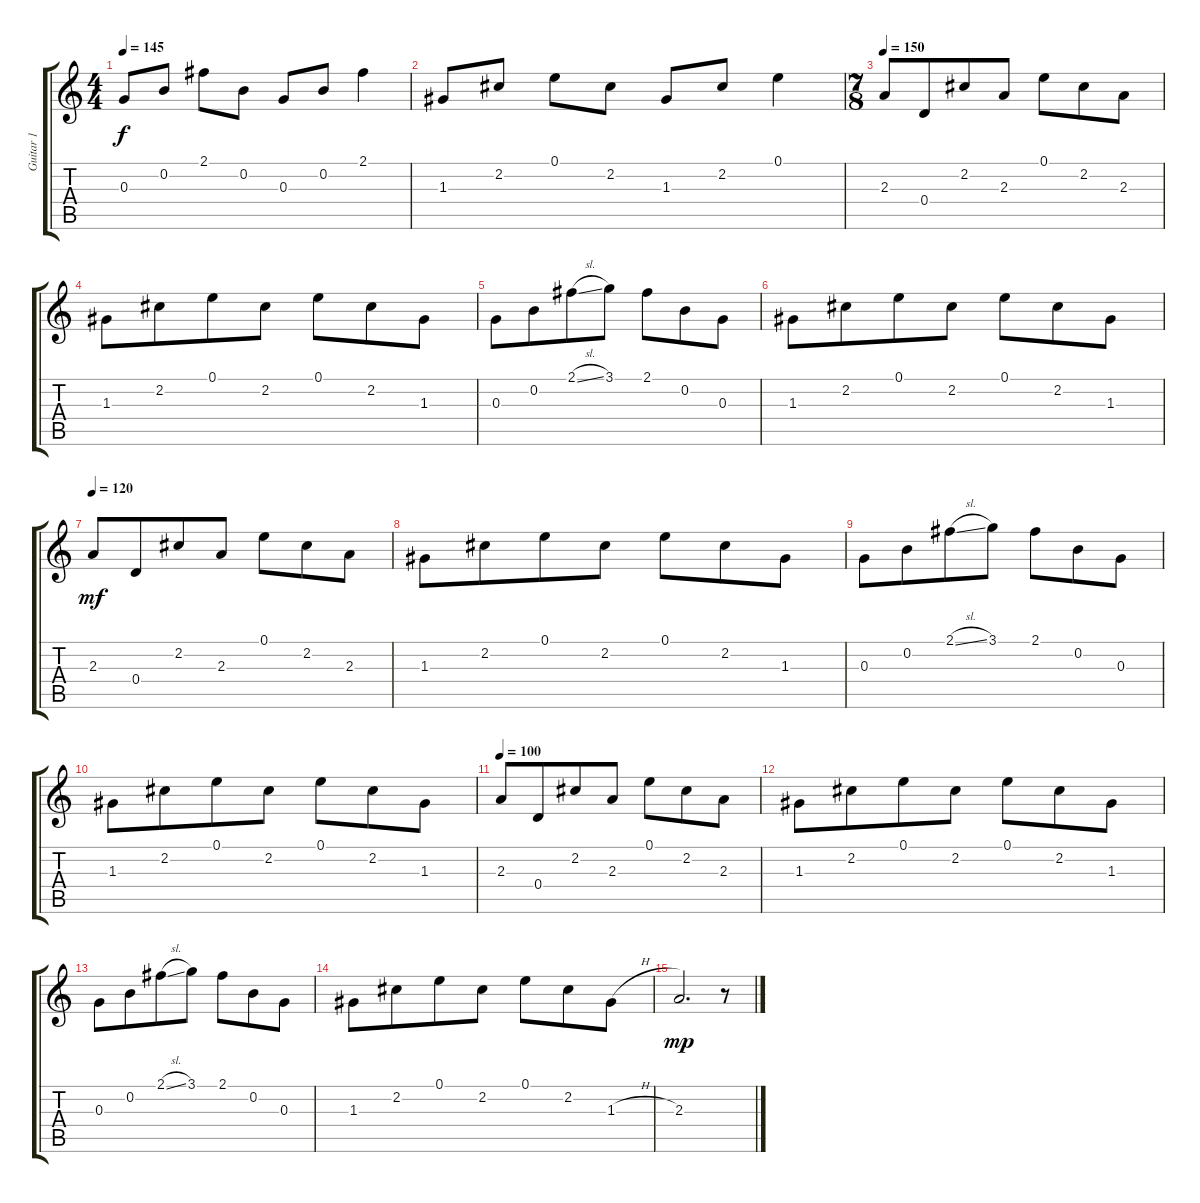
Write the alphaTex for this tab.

\track ("Guitar 1" "Guitar 1") {instrument acousticguitarsteel}
\staff {score tabs}
\tuning (E4 B3 G3 D3 A2 E2) {hide}
\ts (4 4)
\tempo 145
\clef g2
\ks c
0.3.8{dy f} 0.2.8 2.1.8 0.2.8 0.3.8 0.2.8 2.1.4 |
1.3.8 2.2.8 0.1.8 2.2.8 1.3.8 2.2.8 0.1.4 |
\ts (7 8)
\tempo 150
2.3.8 0.4.8 2.2.8 2.3.8 0.1.8 2.2.8 2.3.8 |
1.3.8 2.2.8 0.1.8 2.2.8 0.1.8 2.2.8 1.3.8 |
0.3.8 0.2.8 2.1{sl}.8 3.1.8 2.1.8 0.2.8 0.3.8 |
1.3.8 2.2.8 0.1.8 2.2.8 0.1.8 2.2.8 1.3.8 |
\tempo 120
2.3.8{dy mf} 0.4.8 2.2.8 2.3.8 0.1.8 2.2.8 2.3.8 |
1.3.8 2.2.8 0.1.8 2.2.8 0.1.8 2.2.8 1.3.8 |
0.3.8 0.2.8 2.1{sl}.8 3.1.8 2.1.8 0.2.8 0.3.8 |
1.3.8 2.2.8 0.1.8 2.2.8 0.1.8 2.2.8 1.3.8 |
\tempo 100
2.3.8 0.4.8 2.2.8 2.3.8 0.1.8 2.2.8 2.3.8 |
1.3.8 2.2.8 0.1.8 2.2.8 0.1.8 2.2.8 1.3.8 |
0.3.8 0.2.8 2.1{sl}.8 3.1.8 2.1.8 0.2.8 0.3.8 |
1.3.8 2.2.8 0.1.8 2.2.8 0.1.8 2.2.8 1.3{h}.8 |
2.3.2{d dy mp} r.8
